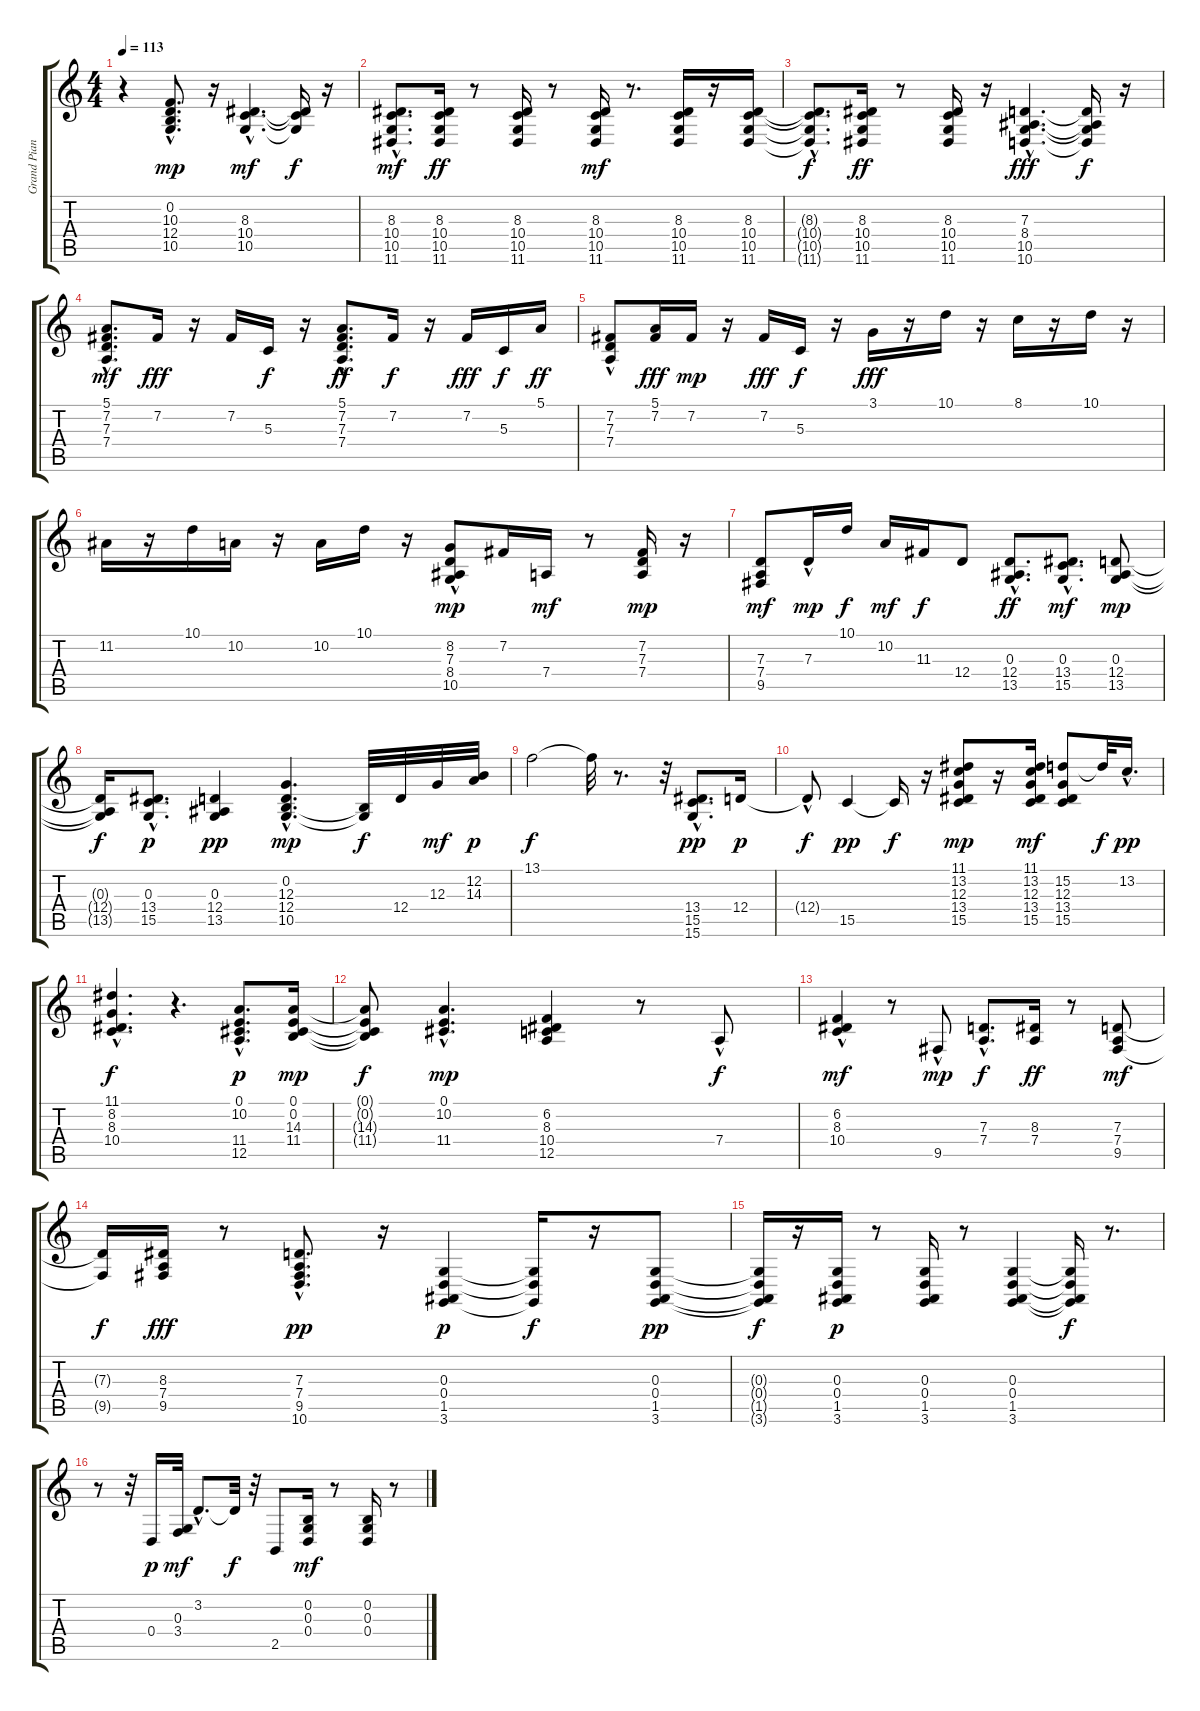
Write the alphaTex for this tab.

\track ("Grand Piano" "Grand Pian") {instrument acousticgrandpiano}
\staff {score tabs}
\tuning (E4 B3 G3 D3 A2 E2) {hide}
\ts (4 4)
\tempo 113
\clef g2
\ks c
r.4{dy mf} (0.2{hac} 10.3{hac} 12.4{hac} 10.5).8{d dy mp} r.16 (8.3{hac} 10.4{hac} 10.5{hac}).4{d dy mf} (8.3{t} 10.4{t} 10.5{t}).16{dy f} r.16 |
(8.3{hac} 10.4{hac} 10.5{hac} 11.6{hac}).8{d dy mf} (8.3 10.4 10.5 11.6).16{dy ff} r.8 (8.3 10.4 10.5 11.6).16 r.8 (8.3 10.4 10.5 11.6).16{dy mf} r.8{d} (8.3 10.4 10.5 11.6).16 r.16 (8.3 10.4 10.5 11.6).16 |
(8.3{hac t} 10.4{t} 10.5{t} 11.6{hac t}).8{d dy f} (8.3 10.4 10.5 11.6).16{dy ff} r.8 (8.3 10.4 10.5 11.6).16 r.16 (7.3{hac} 8.4{hac} 10.5{hac} 10.6{hac}).4{d dy fff} (7.3{t} 8.4{t} 10.5{t} 10.6{t}).16{dy f} r.16 |
(5.1{hac} 7.2 7.3 7.4{hac}).8{d dy mf} 7.2.16{dy fff} r.16 7.2.16 5.3.16{dy f} r.16 (5.1 7.2 7.3 7.4{hac}).8{d dy ff} 7.2.16{dy f} r.16 7.2.16{dy fff} 5.3.16{dy f} 5.1.16{dy ff} |
(7.2 7.3 7.4{hac}).8 (5.1 7.2).16{dy fff} 7.2.16{dy mp} r.16 7.2.16{dy fff} 5.3.16{dy f} r.16 3.1.16{dy fff} r.16 10.1.16 r.16 8.1.16 r.16 10.1.16 r.16 |
11.2.16 r.16 10.1.16 10.2.16 r.16 10.2.16 10.1.16 r.16 (8.2{hac} 7.3 8.4 10.5{hac}).8{dy mp} 7.2.16 7.4.16{dy mf} r.8 (7.2 7.3 7.4).16{dy mp} r.16 |
(7.3 7.4 9.5).8{dy mf} 7.3{hac}.16{dy mp} 10.1.16{dy f} 10.2.16{dy mf} 11.3.16{dy f} 12.4.8 (0.3{hac} 12.4 13.5).8{d dy ff} (0.3{hac} 13.4 15.5{hac}).8{d dy mf} (0.3 12.4 13.5).8{dy mp} |
(0.3{t} 12.4{t} 13.5{t}).16{dy f} (0.3{hac} 13.4 15.5).8{d dy p} (0.3 12.4 13.5).4{dy pp} (0.2{hac} 12.3{hac} 12.4{hac} 10.5{hac}).4{d dy mp} (0.2{t} 10.5{t}).32{dy f} 12.4.32 12.3.32{dy mf} (12.2 14.3).32{dy p} |
13.1.2{dy f} 13.1{t}.32 r.8{d} r.32 (13.4 15.5{hac} 15.6{hac}).8{d dy pp} 12.4.16{dy p} |
12.4{hac t}.8{dy f} 15.5.4{dy pp} 15.5{t}.16{dy f} r.16 (11.1 13.2 12.3 13.4 15.5).8{dy mp} r.16 (11.1 13.2 12.3 13.4 15.5).16{dy mf} (15.2 12.3 13.4 15.5).8 15.2{t}.32{dy f} 13.2{hac}.16{d dy pp} |
(11.1 8.2{hac} 8.3 10.4).4{d dy f} r.4{d} (0.1{hac} 10.2{hac} 11.4 12.5{hac}).8{d dy p} (0.1 0.2 14.3 11.4).16{dy mp} |
(0.1{t} 0.2{t} 14.3{t} 11.4{t}).8{dy f} (0.1{hac} 10.2{hac} 11.4{hac}).4{d dy mp} (6.2 8.3 10.4 12.5).4 r.8 7.4{hac}.8{dy f} |
(6.2 8.3{hac} 10.4).4{dy mf} r.8 9.5{hac}.8{dy mp} (7.3{hac} 7.4{hac}).8{d dy f} (8.3 7.4).16{dy ff} r.8 (7.3 7.4 9.5).8{dy mf} |
(7.3{t} 9.5{t}).16{dy f} (8.3 7.4 9.5).16{dy fff} r.8 (7.3{hac} 7.4{hac} 9.5{hac} 10.6{hac}).8{d dy pp} r.16 (0.3 0.4 1.5 3.6).4{dy p} (0.3{t} 0.4{t} 3.6{t}).16{dy f} r.16 (0.3 0.4 1.5 3.6).8{dy pp} |
(0.3{t} 0.4{t} 1.5{t} 3.6{t}).16{dy f} r.16 (0.3 0.4 1.5 3.6).16{dy p} r.8 (0.3 0.4 1.5 3.6).16 r.8 (0.3 0.4 1.5 3.6).4 (0.3{t} 0.4{t} 1.5{t} 3.6{t}).16{dy f} r.8{d} |
r.8 r.32 0.4.16{dy p} (0.3 3.4).32{dy mf} 3.2{hac}.8{d} 3.2{t}.32{dy f} r.32 2.5.8 (0.2 0.3 0.4).16{dy mf} r.8 (0.2 0.3 0.4).16 r.8
